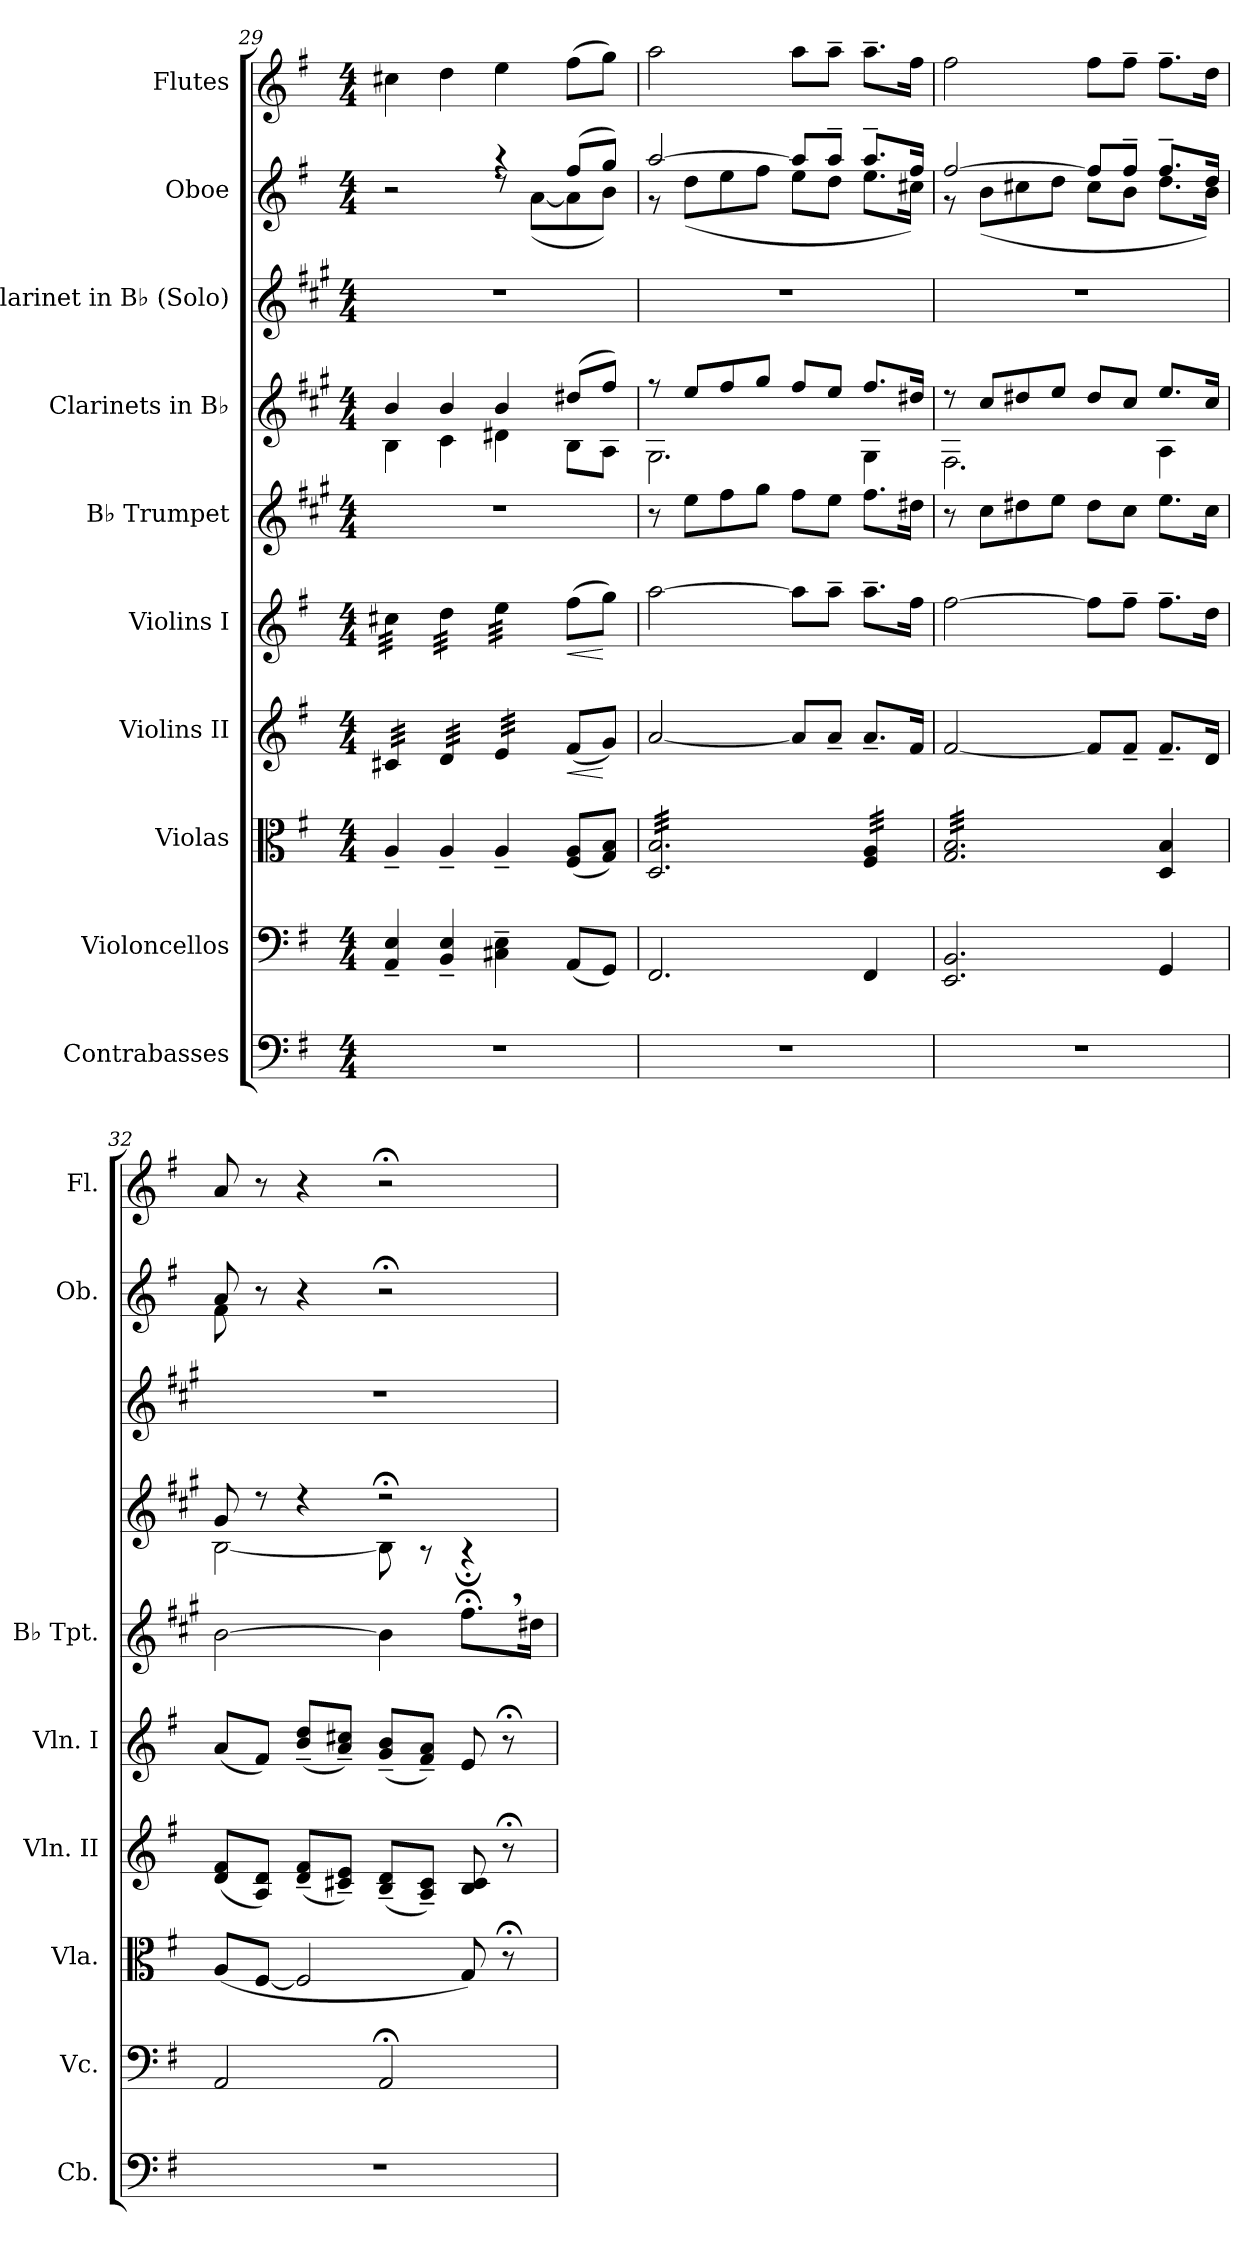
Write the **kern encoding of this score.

**kern	**kern	**kern	**kern	**dynam	**kern	**dynam	**kern	**kern	**kern	**kern	**kern
*part10	*part9	*part8	*part7	*part7	*part6	*part6	*part5	*part4	*part3	*part2	*part1
*staff10	*staff9	*staff8	*staff7	*staff7	*staff6	*staff6	*staff5	*staff4	*staff3	*staff2	*staff1
*I"Contrabasses	*I"Violoncellos	*I"Violas	*I"Violins II	*	*I"Violins I	*	*I"B♭ Trumpet	*I"Clarinets in B♭	*I"Clarinet in B♭ (Solo)	*I"Oboe	*I"Flutes
*I'Cb.	*I'Vc.	*I'Vla.	*I'Vln. II	*	*I'Vln. I	*	*I'B♭ Tpt.	*	*	*I'Ob.	*I'Fl.
*clefF4	*clefF4	*clefC3	*clefG2	*	*clefG2	*	*clefG2	*clefG2	*clefG2	*clefG2	*clefG2
*ITrd7c12	*	*	*	*	*	*	*ITrd1c2	*ITrd1c2	*ITrd1c2	*	*
*k[f#]	*k[f#]	*k[f#]	*k[f#]	*	*k[f#]	*	*k[f#]	*k[f#]	*k[f#]	*k[f#]	*k[f#]
*M4/4	*M4/4	*M4/4	*M4/4	*	*M4/4	*	*M4/4	*M4/4	*M4/4	*M4/4	*M4/4
=29	=29	=29	=29	=29	=29	=29	=29	=29	=29	=29	=29
*	*	*	*	*	*	*	*	*^	*	*^	*
*	*	*	*tremolo	*	*	*	*	*	*	*	*	*	*
*	*	*	*	*	*tremolo	*	*	*	*	*	*	*	*
1r	4AA/~ 4E/~	4A~/	32c#X/LLL	.	32cc#X\LLL	.	1r	4a/	4A\	1r	2r	2ryy	4cc#X\
.	.	.	32c#X/	.	32cc#X\	.	.	.	.	.	.	.	.
.	.	.	32c#X/	.	32cc#X\	.	.	.	.	.	.	.	.
.	.	.	32c#X/	.	32cc#X\	.	.	.	.	.	.	.	.
.	.	.	32c#X/	.	32cc#X\	.	.	.	.	.	.	.	.
.	.	.	32c#X/	.	32cc#X\	.	.	.	.	.	.	.	.
.	.	.	32c#X/	.	32cc#X\	.	.	.	.	.	.	.	.
.	.	.	32c#X/JJJ	.	32cc#X\JJJ	.	.	.	.	.	.	.	.
.	4BB/~ 4E/~	4A~/	32d/LLL	.	32dd\LLL	.	.	4a/	4B\	.	.	.	4dd\
.	.	.	32d/	.	32dd\	.	.	.	.	.	.	.	.
.	.	.	32d/	.	32dd\	.	.	.	.	.	.	.	.
.	.	.	32d/	.	32dd\	.	.	.	.	.	.	.	.
.	.	.	32d/	.	32dd\	.	.	.	.	.	.	.	.
.	.	.	32d/	.	32dd\	.	.	.	.	.	.	.	.
.	.	.	32d/	.	32dd\	.	.	.	.	.	.	.	.
.	.	.	32d/JJJ	.	32dd\JJJ	.	.	.	.	.	.	.	.
.	4C#X\~ 4E\~	4A~/	32e/LLL	.	32ee\LLL	.	.	4a/	4c#X\	.	4r	8rdd	4ee\
.	.	.	32e/	.	32ee\	.	.	.	.	.	.	.	.
.	.	.	32e/	.	32ee\	.	.	.	.	.	.	.	.
.	.	.	32e/	.	32ee\	.	.	.	.	.	.	.	.
.	.	.	32e/	.	32ee\	.	.	.	.	.	.	(<[8a\L	.
.	.	.	32e/	.	32ee\	.	.	.	.	.	.	.	.
.	.	.	32e/	.	32ee\	.	.	.	.	.	.	.	.
.	.	.	32e/JJJ	.	32ee\JJJ	.	.	.	.	.	.	.	.
*	*	*	*	*	*Xtremolo	*	*	*	*	*	*	*	*
*	*	*	*Xtremolo	*	*	*	*	*	*	*	*	*	*
!	!	!	!	!LO:HP:b	!	!LO:HP:b	!	!	!	!	!	!	!
.	(<8AA/L	(<8F#/ 8A/L	(<8f#/L	<	(>8ff#\L	<	.	(>8cc#X/L	8A\L	.	(>8ff#/L	8a\]	(>8ff#\L
.	8GG/J)	8G/ 8B/J)	8g/J)	[	8gg\J)	[	.	8ee/J)	8G\J	.	8gg/J)	8b\J)	8gg\J)
=30	=30	=30	=30	=30	=30	=30	=30	=30	=30	=30	=30	=30	=30
*	*	*tremolo	*	*	*	*	*	*	*	*	*	*	*
1r	2.FF#/	32D/ 32B/LLL	[2a/	.	[2aa\	.	8r	8r	2.F#\	1r	[2aa/	8r	2aa\
.	.	32D/ 32B/	.	.	.	.	.	.	.	.	.	.	.
.	.	32D/ 32B/	.	.	.	.	.	.	.	.	.	.	.
.	.	32D/ 32B/	.	.	.	.	.	.	.	.	.	.	.
.	.	32D/ 32B/	.	.	.	.	8dd\L	8dd/L	.	.	.	(<8dd\L	.
.	.	32D/ 32B/	.	.	.	.	.	.	.	.	.	.	.
.	.	32D/ 32B/	.	.	.	.	.	.	.	.	.	.	.
.	.	32D/ 32B/	.	.	.	.	.	.	.	.	.	.	.
.	.	32D/ 32B/	.	.	.	.	8ee\	8ee/	.	.	.	8ee\	.
.	.	32D/ 32B/	.	.	.	.	.	.	.	.	.	.	.
.	.	32D/ 32B/	.	.	.	.	.	.	.	.	.	.	.
.	.	32D/ 32B/	.	.	.	.	.	.	.	.	.	.	.
.	.	32D/ 32B/	.	.	.	.	8ff#\J	8ff#/J	.	.	.	8ff#\J	.
.	.	32D/ 32B/	.	.	.	.	.	.	.	.	.	.	.
.	.	32D/ 32B/	.	.	.	.	.	.	.	.	.	.	.
.	.	32D/ 32B/	.	.	.	.	.	.	.	.	.	.	.
.	.	32D/ 32B/	8a/L]	.	8aa\L]	.	8ee\L	8ee/L	.	.	8aa/L]	8ee\L	8aa\L
.	.	32D/ 32B/	.	.	.	.	.	.	.	.	.	.	.
.	.	32D/ 32B/	.	.	.	.	.	.	.	.	.	.	.
.	.	32D/ 32B/	.	.	.	.	.	.	.	.	.	.	.
.	.	32D/ 32B/	8a~/J	.	8aa~\J	.	8dd\J	8dd/J	.	.	8aa~/J	8dd\J	8aa~\J
.	.	32D/ 32B/	.	.	.	.	.	.	.	.	.	.	.
.	.	32D/ 32B/	.	.	.	.	.	.	.	.	.	.	.
.	.	32D/ 32B/JJJ	.	.	.	.	.	.	.	.	.	.	.
.	4FF#/	32F#/ 32A/LLL	8.a~/L	.	8.aa~\L	.	8.ee\L	8.ee/L	4F#\	.	8.aa~/L	8.ee\L	8.aa~\L
.	.	32F#/ 32A/	.	.	.	.	.	.	.	.	.	.	.
.	.	32F#/ 32A/	.	.	.	.	.	.	.	.	.	.	.
.	.	32F#/ 32A/	.	.	.	.	.	.	.	.	.	.	.
.	.	32F#/ 32A/	.	.	.	.	.	.	.	.	.	.	.
.	.	32F#/ 32A/	.	.	.	.	.	.	.	.	.	.	.
.	.	32F#/ 32A/	16f#/Jk	.	16ff#\Jk	.	16cc#X\Jk	16cc#X/Jk	.	.	16ff#/Jk	16cc#X\Jk)	16ff#\Jk
.	.	32F#/ 32A/JJJ	.	.	.	.	.	.	.	.	.	.	.
=31	=31	=31	=31	=31	=31	=31	=31	=31	=31	=31	=31	=31	=31
1r	2.EE/ 2.BB/	32G/ 32B/LLL	[2f#/	.	[2ff#\	.	8r	8r	2.E\	1r	[2ff#/	8r	2ff#\
.	.	32G/ 32B/	.	.	.	.	.	.	.	.	.	.	.
.	.	32G/ 32B/	.	.	.	.	.	.	.	.	.	.	.
.	.	32G/ 32B/	.	.	.	.	.	.	.	.	.	.	.
.	.	32G/ 32B/	.	.	.	.	8b\L	8b/L	.	.	.	(<8b\L	.
.	.	32G/ 32B/	.	.	.	.	.	.	.	.	.	.	.
.	.	32G/ 32B/	.	.	.	.	.	.	.	.	.	.	.
.	.	32G/ 32B/	.	.	.	.	.	.	.	.	.	.	.
.	.	32G/ 32B/	.	.	.	.	8cc#X\	8cc#X/	.	.	.	8cc#X\	.
.	.	32G/ 32B/	.	.	.	.	.	.	.	.	.	.	.
.	.	32G/ 32B/	.	.	.	.	.	.	.	.	.	.	.
.	.	32G/ 32B/	.	.	.	.	.	.	.	.	.	.	.
.	.	32G/ 32B/	.	.	.	.	8dd\J	8dd/J	.	.	.	8dd\J	.
.	.	32G/ 32B/	.	.	.	.	.	.	.	.	.	.	.
.	.	32G/ 32B/	.	.	.	.	.	.	.	.	.	.	.
.	.	32G/ 32B/	.	.	.	.	.	.	.	.	.	.	.
.	.	32G/ 32B/	8f#/L]	.	8ff#\L]	.	8cc#\L	8cc#/L	.	.	8ff#/L]	8cc#\L	8ff#\L
.	.	32G/ 32B/	.	.	.	.	.	.	.	.	.	.	.
.	.	32G/ 32B/	.	.	.	.	.	.	.	.	.	.	.
.	.	32G/ 32B/	.	.	.	.	.	.	.	.	.	.	.
.	.	32G/ 32B/	8f#~/J	.	8ff#~\J	.	8b\J	8b/J	.	.	8ff#~/J	8b\J	8ff#~\J
.	.	32G/ 32B/	.	.	.	.	.	.	.	.	.	.	.
.	.	32G/ 32B/	.	.	.	.	.	.	.	.	.	.	.
.	.	32G/ 32B/JJJ	.	.	.	.	.	.	.	.	.	.	.
*	*	*Xtremolo	*	*	*	*	*	*	*	*	*	*	*
.	4GG/	4D/ 4B/	8.f#~/L	.	8.ff#~\L	.	8.dd\L	8.dd/L	4G\	.	8.ff#~/L	8.dd\L	8.ff#~\L
.	.	.	16d/Jk	.	16dd\Jk	.	16b\Jk	16b/Jk	.	.	16dd/Jk	16b\Jk)	16dd\Jk
=32	=32	=32	=32	=32	=32	=32	=32	=32	=32	=32	=32	=32	=32
*	*	*	*	*	*	*	*	*	*	*	*	*	*^
*	*	*	*	*	*	*	*	*	*	*	*	*	*	*^
1r	2AA/	(<8A/L	(<8d/ 8f#/L	.	(<8a/L	.	[2a\	8f#/	[2A\	1r	8a/	8f#\	8a/	2.ryy	2...ryy
.	.	[8F#/J	8A/ 8d/J)	.	8f#/J)	.	.	8r	.	.	8r	2..ryy	8r	.	.
.	.	2F#/]	(<8d/~ 8f#/~L	.	(<8b/~ 8dd/~L	.	.	4r	.	.	4r	.	4r	.	.
.	.	.	8c#X/~ 8e/~J)	.	8a/~ 8cc#X/~J)	.	.	.	.	.	.	.	.	.	.
.	2AA;</	.	(<8B/~ 8d/~L	.	(<8g/~ 8b/~L	.	4a\]	2r;<	8A\]	.	2r;<	.	2r;<	.	.
.	.	.	8A/~ 8c#/~J)	.	8f#/~ 8a/~J)	.	.	.	8r	.	.	.	.	.	.
*	*	*	*	*	*	*	*	*	*	*	*	*	*MM24	*	*
.	.	8G/)	8B/ 8c#/	.	8e/	.	8.ee;<,\L	.	4r;	.	.	.	.	4ryy	.
.	.	8r;<	8r;<	.	8r;<	.	.	.	.	.	.	.	.	.	.
*	*	*	*	*	*	*	*	*	*	*	*	*	*MM48	*	*
.	.	.	.	.	.	.	16cc#X\Jk	.	.	.	.	.	.	.	16ryy
*	*	*	*	*	*	*	*	*	*	*	*v	*v	*	*	*
*	*	*	*	*	*	*	*	*v	*v	*	*	*v	*v	*v
=	=	=	=	=	=	=	=	=	=	=	=
*-	*-	*-	*-	*-	*-	*-	*-	*-	*-	*-	*-
